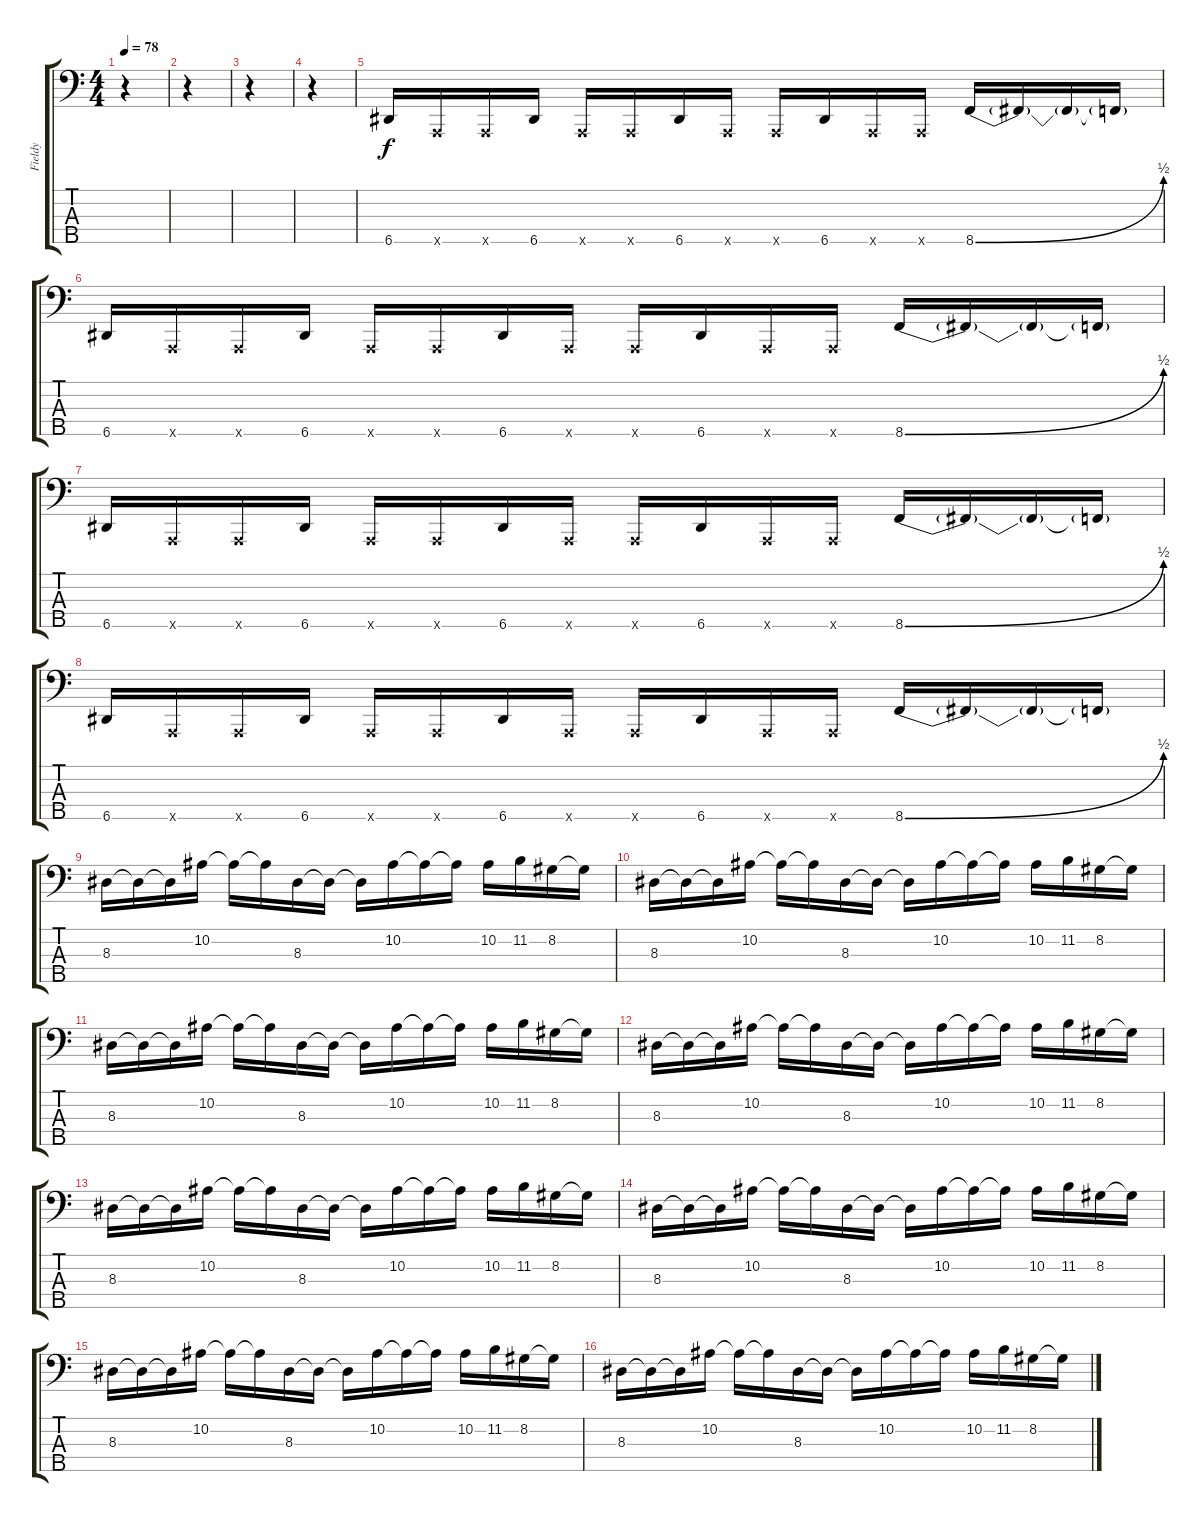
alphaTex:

\track ("Fieldy" "Fieldy") {instrument slapbass1}
\staff {score tabs}
\tuning (F2 C2 G1 D1 A0) {hide}
\ts (4 4)
\tempo 78
\clef f4
\ks c
r.4{dy f instrument slapbass1} |
r.4 |
r.4 |
r.4 |
6.5.16 0.5{x}.16 0.5{x}.16 6.5.16 0.5{x}.16 0.5{x}.16 6.5.16 0.5{x}.16 0.5{x}.16 6.5.16 0.5{x}.16 0.5{x}.16 8.5{be (bend 0 0 60 2)}.16 8.5{t}.16 8.5{t}.16 8.5{t}.16 |
6.5.16 0.5{x}.16 0.5{x}.16 6.5.16 0.5{x}.16 0.5{x}.16 6.5.16 0.5{x}.16 0.5{x}.16 6.5.16 0.5{x}.16 0.5{x}.16 8.5{be (bend 0 0 60 2)}.16 8.5{t}.16 8.5{t}.16 8.5{t}.16 |
6.5.16 0.5{x}.16 0.5{x}.16 6.5.16 0.5{x}.16 0.5{x}.16 6.5.16 0.5{x}.16 0.5{x}.16 6.5.16 0.5{x}.16 0.5{x}.16 8.5{be (bend 0 0 60 2)}.16 8.5{t}.16 8.5{t}.16 8.5{t}.16 |
6.5.16 0.5{x}.16 0.5{x}.16 6.5.16 0.5{x}.16 0.5{x}.16 6.5.16 0.5{x}.16 0.5{x}.16 6.5.16 0.5{x}.16 0.5{x}.16 8.5{be (bend 0 0 60 2)}.16 8.5{t}.16 8.5{t}.16 8.5{t}.16 |
8.3.16{volume 6 instrument electricbassfinger} 8.3{t}.16 8.3{t}.16 10.2.16 10.2{t}.16 10.2{t}.16 8.3.16 8.3{t}.16 8.3{t}.16 10.2.16 10.2{t}.16 10.2{t}.16 10.2.16 11.2.16 8.2.16 8.2{t}.16 |
8.3.16 8.3{t}.16 8.3{t}.16 10.2.16 10.2{t}.16 10.2{t}.16 8.3.16 8.3{t}.16 8.3{t}.16 10.2.16 10.2{t}.16 10.2{t}.16 10.2.16 11.2.16 8.2.16 8.2{t}.16 |
8.3.16 8.3{t}.16 8.3{t}.16 10.2.16 10.2{t}.16 10.2{t}.16 8.3.16 8.3{t}.16 8.3{t}.16 10.2.16 10.2{t}.16 10.2{t}.16 10.2.16 11.2.16 8.2.16 8.2{t}.16 |
8.3.16 8.3{t}.16 8.3{t}.16 10.2.16 10.2{t}.16 10.2{t}.16 8.3.16 8.3{t}.16 8.3{t}.16 10.2.16 10.2{t}.16 10.2{t}.16 10.2.16 11.2.16 8.2.16 8.2{t}.16 |
8.3.16 8.3{t}.16 8.3{t}.16 10.2.16 10.2{t}.16 10.2{t}.16 8.3.16 8.3{t}.16 8.3{t}.16 10.2.16 10.2{t}.16 10.2{t}.16 10.2.16 11.2.16 8.2.16 8.2{t}.16 |
8.3.16 8.3{t}.16 8.3{t}.16 10.2.16 10.2{t}.16 10.2{t}.16 8.3.16 8.3{t}.16 8.3{t}.16 10.2.16 10.2{t}.16 10.2{t}.16 10.2.16 11.2.16 8.2.16 8.2{t}.16 |
8.3.16 8.3{t}.16 8.3{t}.16 10.2.16 10.2{t}.16 10.2{t}.16 8.3.16 8.3{t}.16 8.3{t}.16 10.2.16 10.2{t}.16 10.2{t}.16 10.2.16 11.2.16 8.2.16 8.2{t}.16 |
8.3.16 8.3{t}.16 8.3{t}.16 10.2.16 10.2{t}.16 10.2{t}.16 8.3.16 8.3{t}.16 8.3{t}.16 10.2.16 10.2{t}.16 10.2{t}.16 10.2.16 11.2.16 8.2.16 8.2{t}.16
